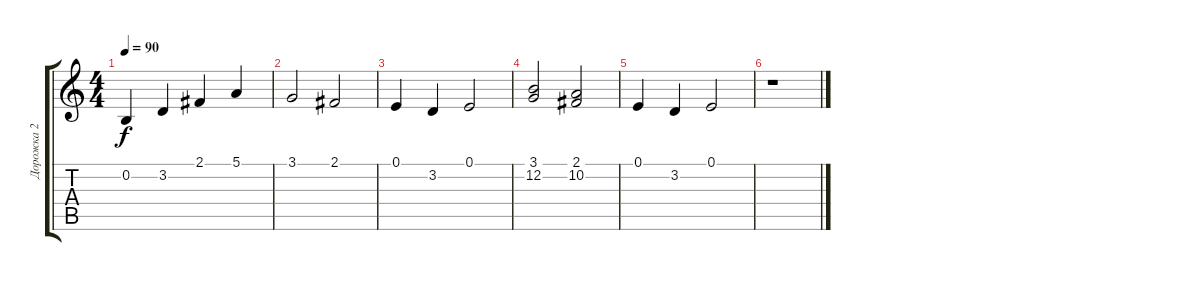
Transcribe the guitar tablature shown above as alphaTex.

\track ("Дорожка 2" "Дорожка 2") {instrument stringensemble1}
\staff {score tabs}
\tuning (E4 B3 G3 D3 A2 E2) {hide}
\ts (4 4)
\tempo 90
\clef g2
\ks c
0.2.4{dy f} 3.2.4 2.1.4 5.1.4 |
3.1.2 2.1.2 |
0.1.4 3.2.4 0.1.2 |
(3.1 12.2).2 (2.1 10.2).2 |
0.1.4 3.2.4 0.1.2 |
r.1
